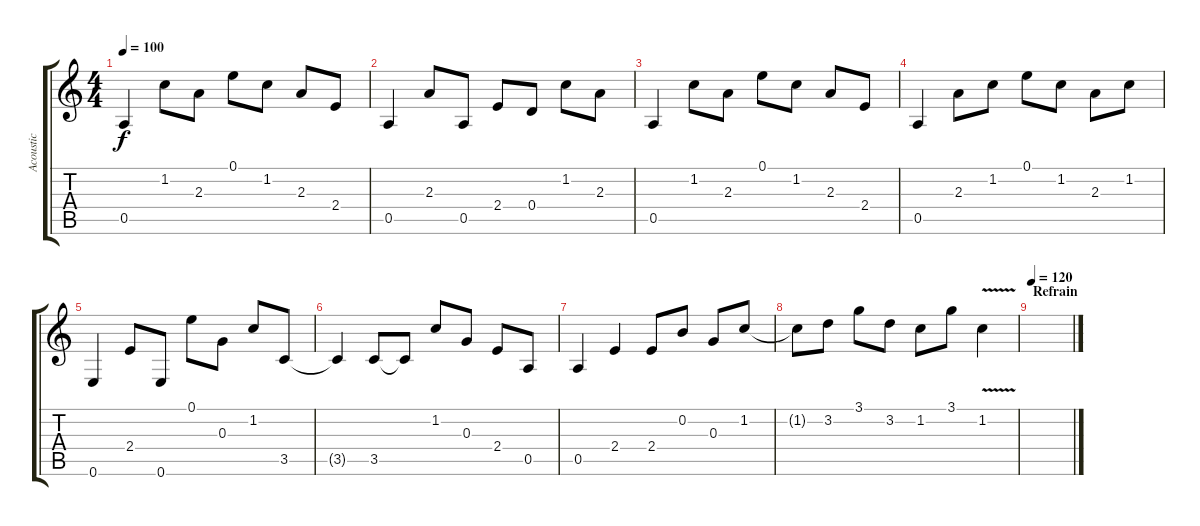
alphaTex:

\track ("Acoustic" "Acoustic") {instrument acousticguitarsteel}
\staff {score tabs}
\tuning (E4 B3 G3 D3 A2 E2) {hide}
\ts (4 4)
\tempo 100
\clef g2
\ks c
0.5.4{dy f} 1.2.8 2.3.8 0.1.8 1.2.8 2.3.8 2.4.8 |
0.5.4 2.3.8 0.5.8 2.4.8 0.4.8 1.2.8 2.3.8 |
0.5.4 1.2.8 2.3.8 0.1.8 1.2.8 2.3.8 2.4.8 |
0.5.4 2.3.8 1.2.8 0.1.8 1.2.8 2.3.8 1.2.8 |
0.6.4 2.4.8 0.6.8 0.1.8 0.3.8 1.2.8 3.5.8 |
3.5{t}.4 3.5.8 3.5{t}.8 1.2.8 0.3.8 2.4.8 0.5.8 |
0.5.4 2.4.4 2.4.8 0.2.8 0.3.8 1.2.8 |
1.2{t}.8 3.2.8 3.1.8 3.2.8 1.2.8 3.1.8 1.2{v}.4 |
\section ("" "Refrain")
\tempo 120
